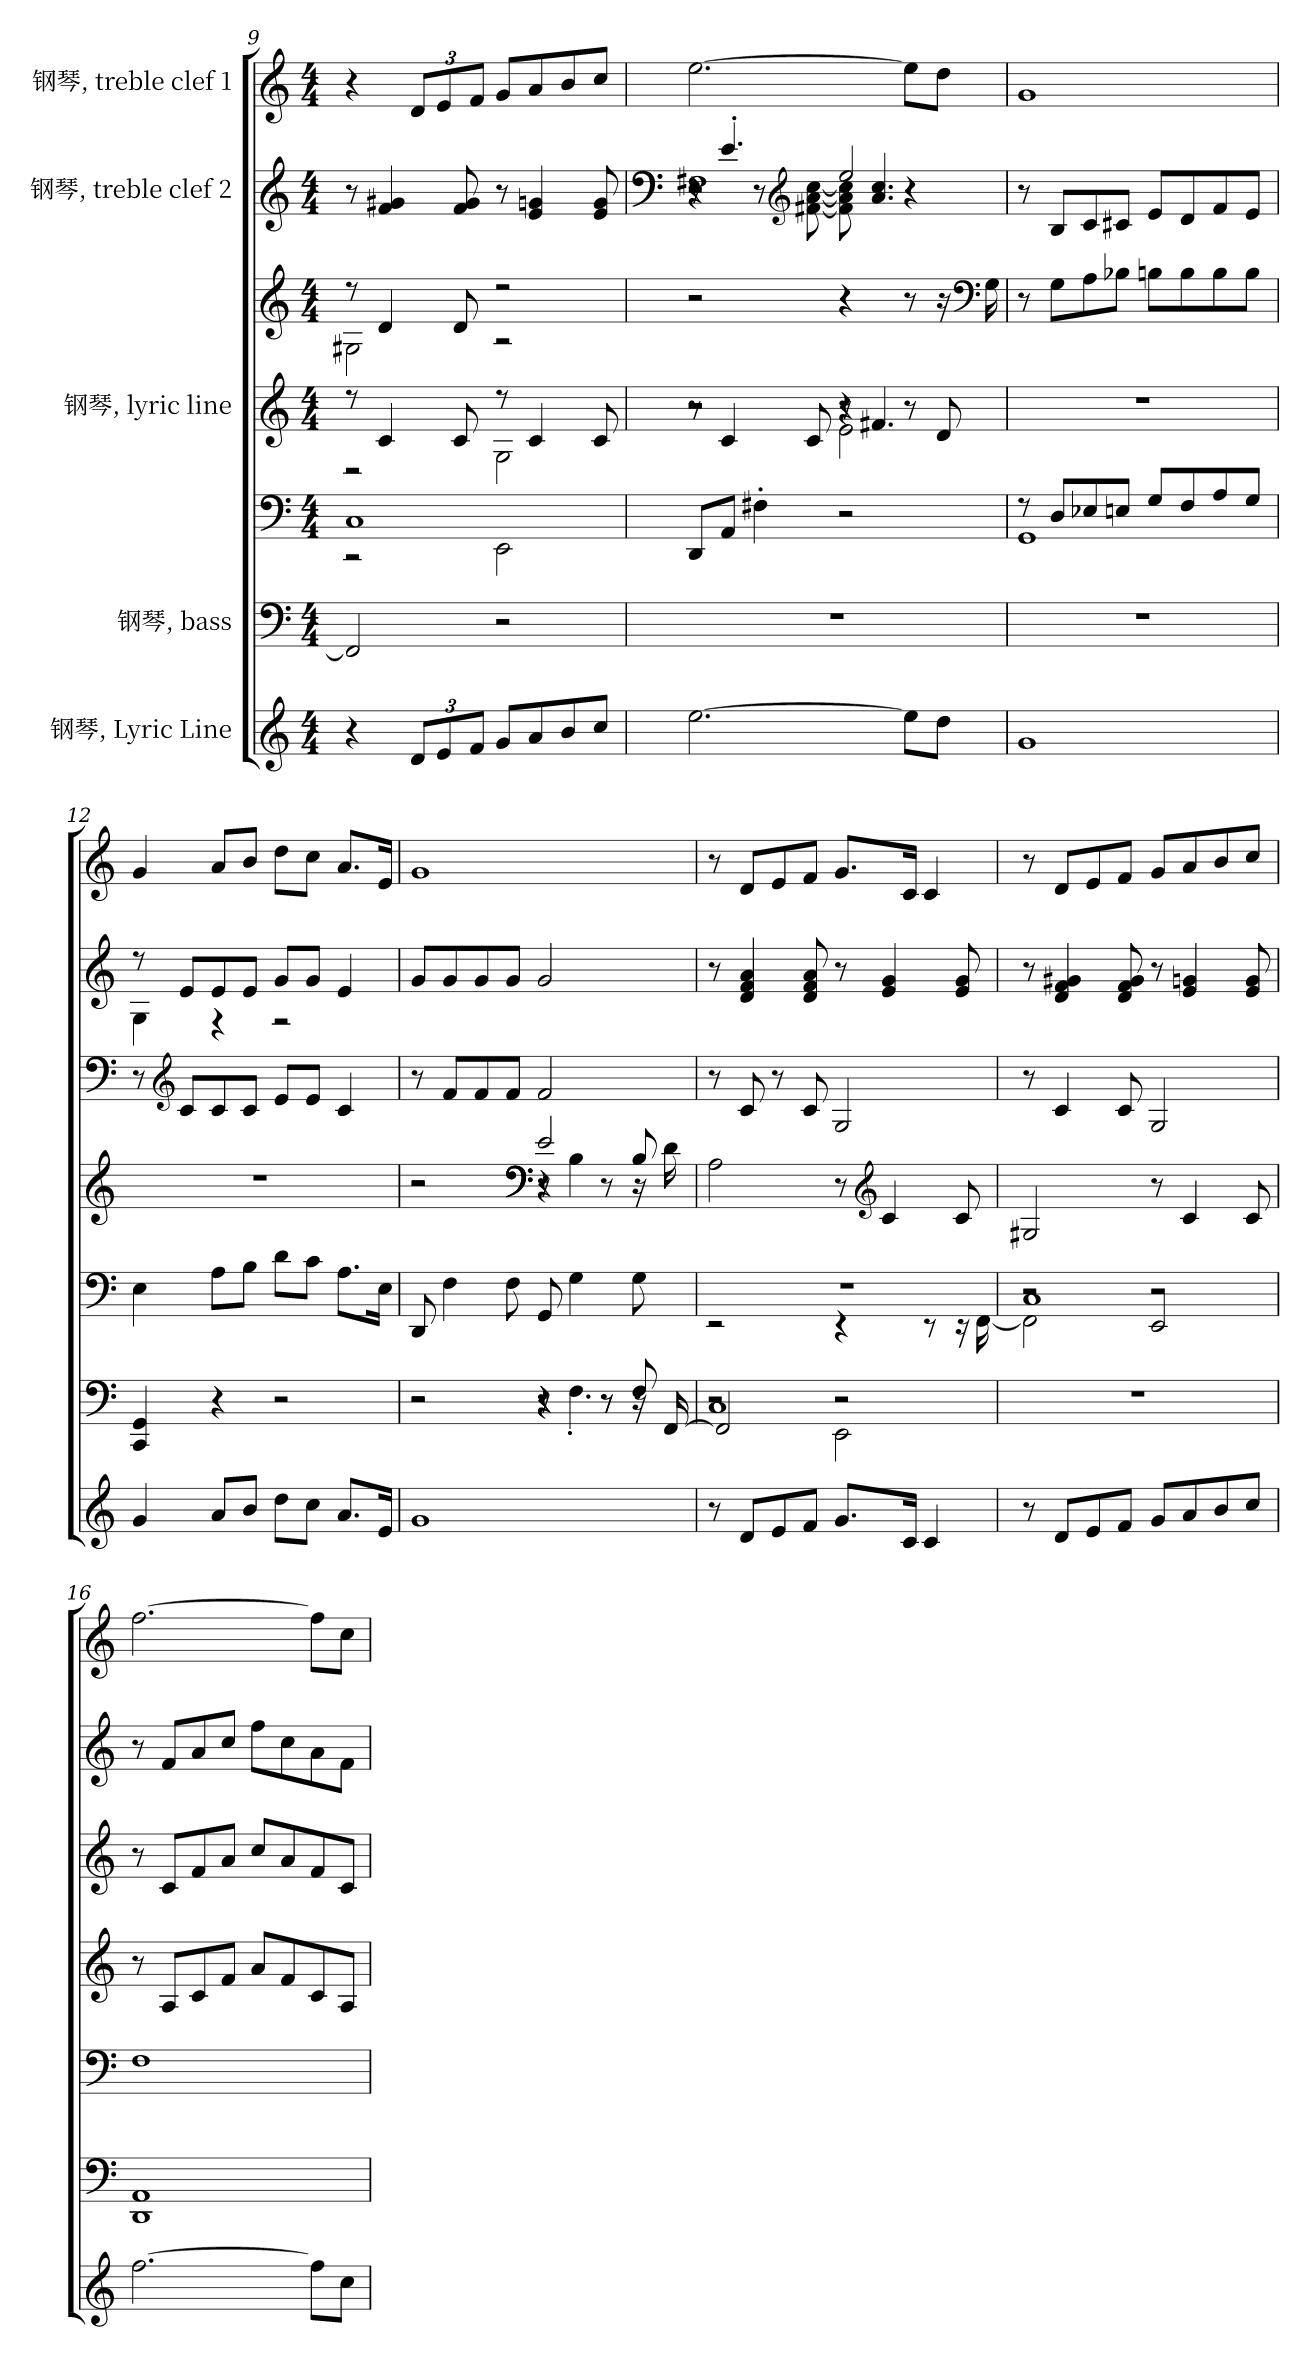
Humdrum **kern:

**kern	**kern	**kern	**kern	**kern	**kern	**kern
*part5	*part4	*part4	*part3	*part3	*part2	*part1
*staff7	*staff6	*staff5	*staff4	*staff3	*staff2	*staff1
*I"钢琴, Lyric Line	*I"钢琴, bass	*	*I"钢琴, lyric line	*	*I"钢琴, treble clef 2	*I"钢琴, treble clef 1
*clefG2	*clefF4	*clefF4	*clefG2	*clefG2	*clefG2	*clefG2
*k[]	*k[]	*k[]	*k[]	*k[]	*k[]	*k[]
*M4/4	*M4/4	*M4/4	*M4/4	*M4/4	*M4/4	*M4/4
=9	=9	=9	=9	=9	=9	=9
*	*	*^	*^	*^	*	*
4r	2FF/]	1C	2r	8r	2r	8r	2G#X\	8r	4r
.	.	.	.	4c/	.	4d/	.	4f/ 4g#X/	.
*Xbrackettup	*	*	*	*	*	*	*	*	*Xbrackettup
12d/L	.	.	.	.	.	.	.	.	12d/L
12e/	.	.	.	.	.	.	.	.	12e/
.	.	.	.	8c/	.	8d/	.	8f/ 8g#/	.
12f/J	.	.	.	.	.	.	.	.	12f/J
8g/L	2r	.	2EE\	8r	2G\	2r	2r	8r	8g/L
8a/	.	.	.	4c/	.	.	.	4e/ 4gn/	8a/
8b/	.	.	.	.	.	.	.	.	8b/
8cc/J	.	.	.	8c/	.	.	.	8e/ 8g/	8cc/J
*	*	*v	*v	*	*	*	*	*	*
*	*	*	*v	*v	*	*	*	*
*	*	*	*	*v	*v	*	*
=10	=10	=10	=10	=10	=10	=10
*	*	*	*	*	*clefF4	*
*	*	*	*^	*	*^	*
*	*	*	*	*^	*	*	*^	*
*	*	*	*	*	*	*	*	*	*^	*
[2.ee\	1r	8DD/L	2r	2r	8r	2r	2r	4r	8r	1F#X	[2.ee\
.	.	8AA/J	.	.	4c/	.	.	.	4.e'/	.	.
.	.	4F#X'\	.	.	.	.	.	8r	.	.	.
*	*	*	*	*	*	*	*clefG2	*	*	*	*
.	.	.	.	.	8c/	.	.	[8f#X\ [8a\ [8cc\	.	.	.
.	.	2r	8r	2e\	4r	4r	2ee/	8f#\] 8a\] 8cc\]	8r	.	.
.	.	.	4.f#X/	.	.	.	.	8r	4.a/ 4.cc/	.	.
8ee\L]	.	.	.	.	8r	8r	.	4r	.	.	8ee\L]
8dd\J	.	.	.	.	8d/	16r	.	.	.	.	8dd\J
*	*	*	*	*	*	*clefF4	*	*	*	*	*
.	.	.	.	.	.	16G\	.	.	.	.	.
*	*	*	*v	*v	*v	*	*v	*v	*v	*v	*
!!LO:PB:g=z
=11	=11	=11	=11	=11	=11	=11
*	*	*^	*	*	*	*
1g	1r	8r	1GG	1r	8r	8r	1g
.	.	8D/L	.	.	8G\L	8B/L	.
.	.	8E-X/	.	.	8A\	8c/	.
.	.	8En/J	.	.	8B-X\J	8c#X/J	.
.	.	8G/L	.	.	8Bn\L	8e/L	.
.	.	8F/	.	.	8B\	8d/	.
.	.	8A/	.	.	8B\	8f/	.
.	.	8G/J	.	.	8B\J	8e/J	.
*	*	*v	*v	*	*	*	*
=12	=12	=12	=12	=12	=12	=12
*	*	*	*	*	*^	*
4g/	4CC/ 4GG/	4E\	1r	8r	8r	4G\	4g/
*	*	*	*	*clefG2	*	*	*
.	.	.	.	8c/L	8e/L	.	.
8a/L	4r	8A\L	.	8c/	8e/	4r	8a/L
8b/J	.	8B\J	.	8c/J	8e/J	.	8b/J
8dd\L	2r	8d\L	.	8e/L	8g/L	2r	8dd\L
8cc\J	.	8c\J	.	8e/J	8g/J	.	8cc\J
8.a/L	.	8.A\L	.	4c/	4e/	.	8.a/L
16e/Jk	.	16E\Jk	.	.	.	.	16e/Jk
*	*	*	*	*	*v	*v	*
=13	=13	=13	=13	=13	=13	=13
*	*^	*	*^	*	*	*
*	*	*^	*	*	*^	*	*	*
1g	2r	2r	2r	8DD/	2r	2r	2r	8r	8g/L	1g
.	.	.	.	4F\	.	.	.	8f/L	8g/	.
.	.	.	.	.	.	.	.	8f/	8g/	.
.	.	.	.	8F\	.	.	.	8f/J	8g/J	.
*	*	*	*	*	*clefF4	*	*	*	*	*
.	4r	8r	4r	8GG/	2e/	8r	4r	2f/	2g/	.
.	.	4.F'\	.	4G\	.	4B\	.	.	.	.
.	8r	.	8r	.	.	.	8r	.	.	.
.	8F/	.	16r	8G\	.	16r	8B/	.	.	.
.	.	.	[16FF/	.	.	16d\	.	.	.	.
*	*	*	*	*	*v	*v	*v	*	*	*
!!LO:PB:g=z
=14	=14	=14	=14	=14	=14	=14	=14	=14
*	*	*	*	*^	*	*	*	*
8r	1C	2r	2FF/]	1r	2r	2A\	8r	8r	8r
8d/L	.	.	.	.	.	.	8c/	4d/ 4f/ 4a/	8d/L
8e/	.	.	.	.	.	.	8r	.	8e/
8f/J	.	.	.	.	.	.	8c/	8d/ 8f/ 8a/	8f/J
8.g/L	.	2EE\	2r	.	4r	8r	2G/	8r	8.g/L
*	*	*	*	*	*	*clefG2	*	*	*
.	.	.	.	.	.	4c/	.	4e/ 4g/	.
16c/Jk	.	.	.	.	.	.	.	.	16c/Jk
4c/	.	.	.	.	8r	.	.	.	4c/
.	.	.	.	.	16r	8c/	.	8e/ 8g/	.
.	.	.	.	.	[16FF\	.	.	.	.
*	*v	*v	*v	*	*	*	*	*	*
=15	=15	=15	=15	=15	=15	=15	=15
*	*	*	*^	*	*	*	*
8r	1r	1C	2FF\]	2r	2G#X/	8r	8r	8r
8d/L	.	.	.	.	.	4c/	4d/ 4f/ 4g#X/	8d/L
8e/	.	.	.	.	.	.	.	8e/
8f/J	.	.	.	.	.	8c/	8d/ 8f/ 8g#/	8f/J
*	*	*	*	*	*	*	*	*MM65
8g/L	.	.	2r	2EE/	8r	2G/	8r	8g/L
8a/	.	.	.	.	4c/	.	4e/ 4gn/	8a/
8b/	.	.	.	.	.	.	.	8b/
8cc/J	.	.	.	.	8c/	.	8e/ 8g/	8cc/J
*	*	*v	*v	*v	*	*	*	*
=16	=16	=16	=16	=16	=16	=16
[2.ff\	1DD 1AA	1F	8r	8r	8r	[2.ff\
.	.	.	8A/L	8c/L	8f/L	.
.	.	.	8c/	8f/	8a/	.
.	.	.	8f/J	8a/J	8cc/J	.
.	.	.	8a/L	8cc/L	8ff\L	.
.	.	.	8f/	8a/	8cc\	.
8ff\L]	.	.	8c/	8f/	8a\	8ff\L]
8cc\J	.	.	8A/J	8c/J	8f\J	8cc\J
=	=	=	=	=	=	=
*-	*-	*-	*-	*-	*-	*-
